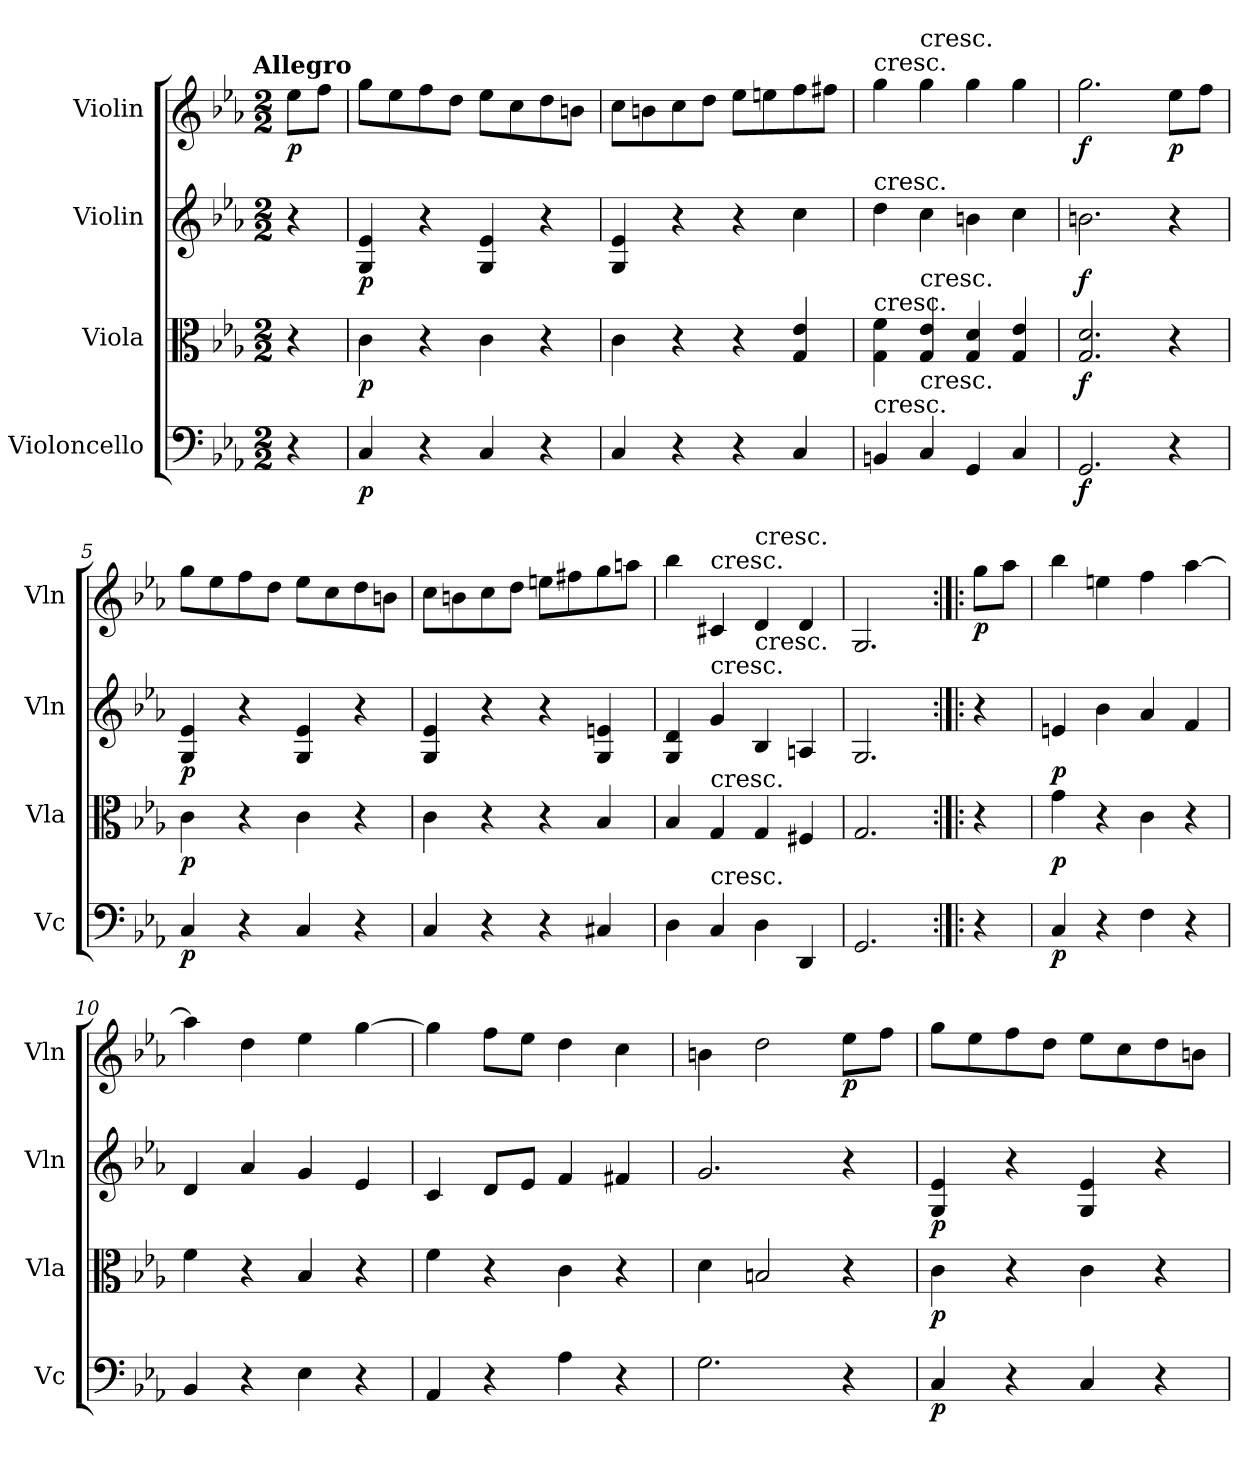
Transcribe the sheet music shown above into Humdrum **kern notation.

**kern	**dynam	**kern	**dynam	**kern	**dynam	**kern	**dynam
*part4	*part4	*part3	*part3	*part2	*part2	*part1	*part1
*staff4	*staff4	*staff3	*staff3	*staff2	*staff2	*staff1	*staff1
*I"Violoncello	*	*I"Viola	*	*I"Violin	*	*I"Violin	*
*I'Vc	*	*I'Vla	*	*I'Vln	*	*I'Vln	*
*clefF4	*	*clefC3	*	*clefG2	*	*clefG2	*
*k[b-e-a-]	*	*k[b-e-a-]	*	*k[b-e-a-]	*	*k[b-e-a-]	*
!!LO:TX:omd:t=Allegro
*M2/2	*	*M2/2	*	*M2/2	*	*M2/2	*
*MM170	*	*MM170	*	*MM170	*	*MM170	*
=	=	=	=	=	=	=	=
4r	.	4r	.	4r	.	8ee-\L	p
.	.	.	.	.	.	8ff\J	.
=1	=1	=1	=1	=1	=1	=1	=1
4C/	p	4c\	p	4G/ 4e-/	p	8gg\L	.
.	.	.	.	.	.	8ee-\	.
4r	.	4r	.	4r	.	8ff\	.
.	.	.	.	.	.	8dd\J	.
4C/	.	4c\	.	4G/ 4e-/	.	8ee-\L	.
.	.	.	.	.	.	8cc\	.
4r	.	4r	.	4r	.	8dd\	.
.	.	.	.	.	.	8bn\J	.
=2	=2	=2	=2	=2	=2	=2	=2
4C/	.	4c\	.	4G/ 4e-/	.	8cc\L	.
.	.	.	.	.	.	8bn\	.
4r	.	4r	.	4r	.	8cc\	.
.	.	.	.	.	.	8dd\J	.
4r	.	4r	.	4r	.	8ee-\L	.
.	.	.	.	.	.	8een\	.
4C/	.	4G/ 4e-/	.	4cc\	.	8ff\	.
.	.	.	.	.	.	8ff#X\J	.
=3	=3	=3	=3	=3	=3	=3	=3
!	!	!	!	!	!	!LO:TX:t=cresc.	!
!	!	!	!	!LO:TX:t=cresc.	!	!	!
!	!	!LO:TX:t=cresc.	!	!	!	!	!
!LO:TX:t=cresc.	!	!	!	!	!	!	!
4BBn/	.	4G\ 4f\	.	4dd\	.	4gg\	.
!	!	!	!	!	!	!LO:TX:t=cresc.	!
!	!	!LO:TX:t=cresc.	!	!	!	!	!
!LO:TX:t=cresc.	!	!	!	!	!	!	!
4C/	.	4G/ 4e-/	.	4cc\	.	4gg\	.
4GG/	.	4G/ 4d/	.	4bn\	.	4gg\	.
4C/	.	4G/ 4e-/	.	4cc\	.	4gg\	.
=4	=4	=4	=4	=4	=4	=4	=4
2.GG/	f	2.G/ 2.d/	f	2.bn\	f	2.gg\	f
4r	.	4r	.	4r	.	8ee-\L	p
.	.	.	.	.	.	8ff\J	.
=5	=5	=5	=5	=5	=5	=5	=5
4C/	p	4c\	p	4G/ 4e-/	p	8gg\L	.
.	.	.	.	.	.	8ee-\	.
4r	.	4r	.	4r	.	8ff\	.
.	.	.	.	.	.	8dd\J	.
4C/	.	4c\	.	4G/ 4e-/	.	8ee-\L	.
.	.	.	.	.	.	8cc\	.
4r	.	4r	.	4r	.	8dd\	.
.	.	.	.	.	.	8bn\J	.
=6	=6	=6	=6	=6	=6	=6	=6
4C/	.	4c\	.	4G/ 4e-/	.	8cc\L	.
.	.	.	.	.	.	8bn\	.
4r	.	4r	.	4r	.	8cc\	.
.	.	.	.	.	.	8dd\J	.
4r	.	4r	.	4r	.	8een\L	.
.	.	.	.	.	.	8ff#X\	.
4C#X/	.	4B-/	.	4G/ 4en/	.	8gg\	.
.	.	.	.	.	.	8aan\J	.
=7	=7	=7	=7	=7	=7	=7	=7
4D\	.	4B-/	.	4G/ 4d/	.	4bb-\	.
!	!	!	!	!	!	!LO:TX:t=cresc.	!
!	!	!	!	!LO:TX:t=cresc.	!	!	!
!	!	!LO:TX:t=cresc.	!	!	!	!	!
!LO:TX:t=cresc.	!	!	!	!	!	!	!
4C/	.	4G/	.	4g/	.	4c#X/	.
!	!	!	!	!	!	!LO:TX:t=cresc.	!
!	!	!	!	!LO:TX:t=cresc.	!	!	!
4D\	.	4G/	.	4B-/	.	4d/	.
4DD/	.	4F#X/	.	4An/	.	4d/	.
=8	=8	=8	=8	=8	=8	=8	=8
2.GG/	.	2.G/	.	2.G/	.	2.G/	.
=:|!|:	=:|!|:	=:|!|:	=:|!|:	=:|!|:	=:|!|:	=:|!|:	=:|!|:
4r	.	4r	.	4r	.	8gg\L	p
.	.	.	.	.	.	8aa-\J	.
=9	=9	=9	=9	=9	=9	=9	=9
4C/	p	4g\	p	4en/	p	4bb-\	.
4r	.	4r	.	4b-\	.	4een\	.
4F\	.	4c\	.	4a-/	.	4ff\	.
4r	.	4r	.	4f/	.	[4aa-\	.
=10	=10	=10	=10	=10	=10	=10	=10
4BB-/	.	4f\	.	4d/	.	4aa-\]	.
4r	.	4r	.	4a-/	.	4dd\	.
4E-\	.	4B-/	.	4g/	.	4ee-\	.
4r	.	4r	.	4e-/	.	[4gg\	.
=11	=11	=11	=11	=11	=11	=11	=11
4AA-/	.	4f\	.	4c/	.	4gg\]	.
4r	.	4r	.	8d/L	.	8ff\L	.
.	.	.	.	8e-/J	.	8ee-\J	.
4A-\	.	4c\	.	4f/	.	4dd\	.
4r	.	4r	.	4f#X/	.	4cc\	.
=12	=12	=12	=12	=12	=12	=12	=12
2.G\	.	4d\	.	2.g/	.	4bn\	.
.	.	2Bn/	.	.	.	2dd\	.
4r	.	4r	.	4r	.	8ee-\L	p
.	.	.	.	.	.	8ff\J	.
=13	=13	=13	=13	=13	=13	=13	=13
4C/	p	4c\	p	4G/ 4e-/	p	8gg\L	.
.	.	.	.	.	.	8ee-\	.
4r	.	4r	.	4r	.	8ff\	.
.	.	.	.	.	.	8dd\J	.
4C/	.	4c\	.	4G/ 4e-/	.	8ee-\L	.
.	.	.	.	.	.	8cc\	.
4r	.	4r	.	4r	.	8dd\	.
.	.	.	.	.	.	8bn\J	.
=	=	=	=	=	=	=	=
*-	*-	*-	*-	*-	*-	*-	*-
